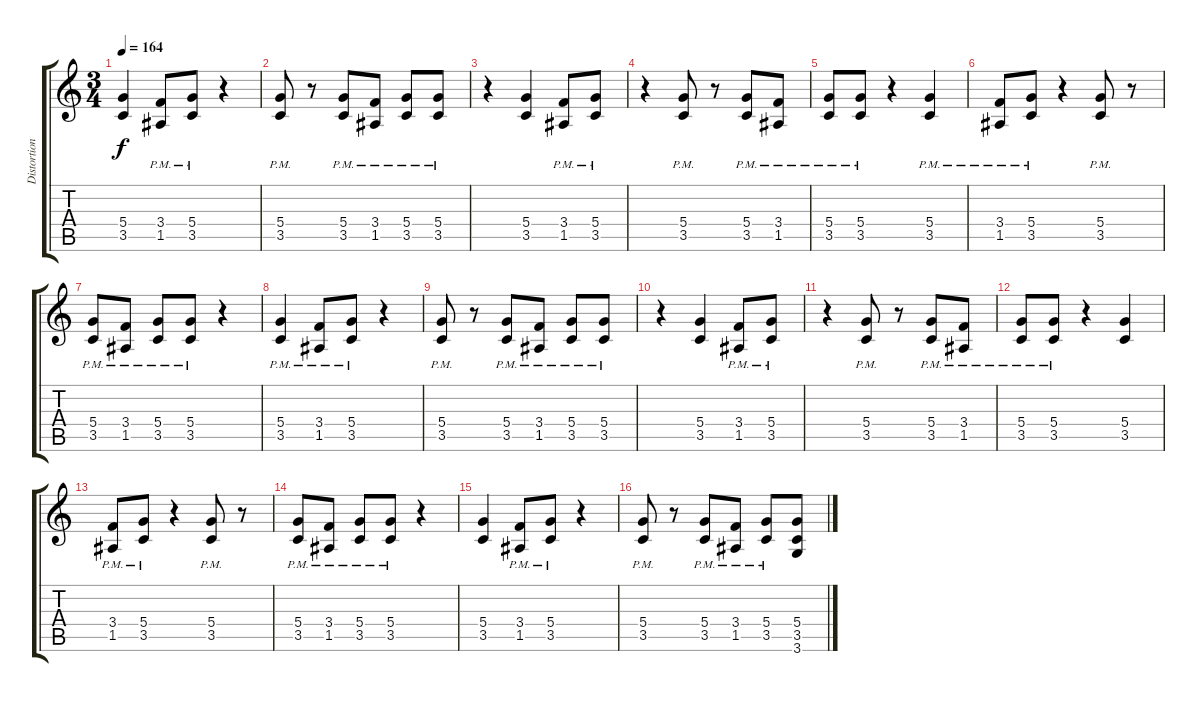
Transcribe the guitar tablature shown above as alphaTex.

\track ("Distortion Guitar" "Distortion") {instrument distortionguitar}
\staff {score tabs}
\tuning (E4 B3 G3 D3 A2 E2) {hide}
\ts (3 4)
\tempo 164
\clef g2
\ks c
(5.4 3.5).4{dy f} (3.4{pm} 1.5{pm}).8 (5.4{pm} 3.5{pm}).8 r.4 |
(5.4{pm} 3.5{pm}).8 r.8 (5.4{pm} 3.5{pm}).8 (3.4{pm} 1.5{pm}).8 (5.4{pm} 3.5{pm}).8 (5.4{pm} 3.5{pm}).8 |
r.4 (5.4 3.5).4 (3.4{pm} 1.5{pm}).8 (5.4{pm} 3.5{pm}).8 |
r.4 (5.4 3.5{pm}).8 r.8 (5.4 3.5{pm}).8 (3.4 1.5{pm}).8 |
(5.4 3.5{pm}).8 (5.4 3.5{pm}).8 r.4 (5.4 3.5{pm}).4 |
(3.4{pm} 1.5).8 (5.4{pm} 3.5).8 r.4 (5.4 3.5{pm}).8 r.8 |
(5.4 3.5{pm}).8 (3.4 1.5{pm}).8 (5.4 3.5{pm}).8 (5.4 3.5{pm}).8 r.4 |
(5.4 3.5{pm}).4 (3.4{pm} 1.5).8 (5.4{pm} 3.5).8 r.4 |
(5.4 3.5{pm}).8 r.8 (5.4 3.5{pm}).8 (3.4 1.5{pm}).8 (5.4 3.5{pm}).8 (5.4 3.5{pm}).8 |
r.4 (5.4 3.5).4 (3.4{pm} 1.5{pm}).8 (5.4{pm} 3.5{pm}).8 |
r.4 (5.4{pm} 3.5{pm}).8 r.8 (5.4{pm} 3.5{pm}).8 (3.4{pm} 1.5{pm}).8 |
(5.4{pm} 3.5{pm}).8 (5.4{pm} 3.5{pm}).8 r.4 (5.4 3.5).4 |
(3.4{pm} 1.5{pm}).8 (5.4{pm} 3.5{pm}).8 r.4 (5.4{pm} 3.5{pm}).8 r.8 |
(5.4{pm} 3.5{pm}).8 (3.4{pm} 1.5{pm}).8 (5.4{pm} 3.5{pm}).8 (5.4{pm} 3.5{pm}).8 r.4 |
(5.4 3.5).4 (3.4{pm} 1.5{pm}).8 (5.4{pm} 3.5{pm}).8 r.4 |
(5.4 3.5{pm}).8 r.8 (5.4 3.5{pm}).8 (3.4 1.5{pm}).8 (5.4 3.5{pm}).8 (5.4 3.5 3.6).8
